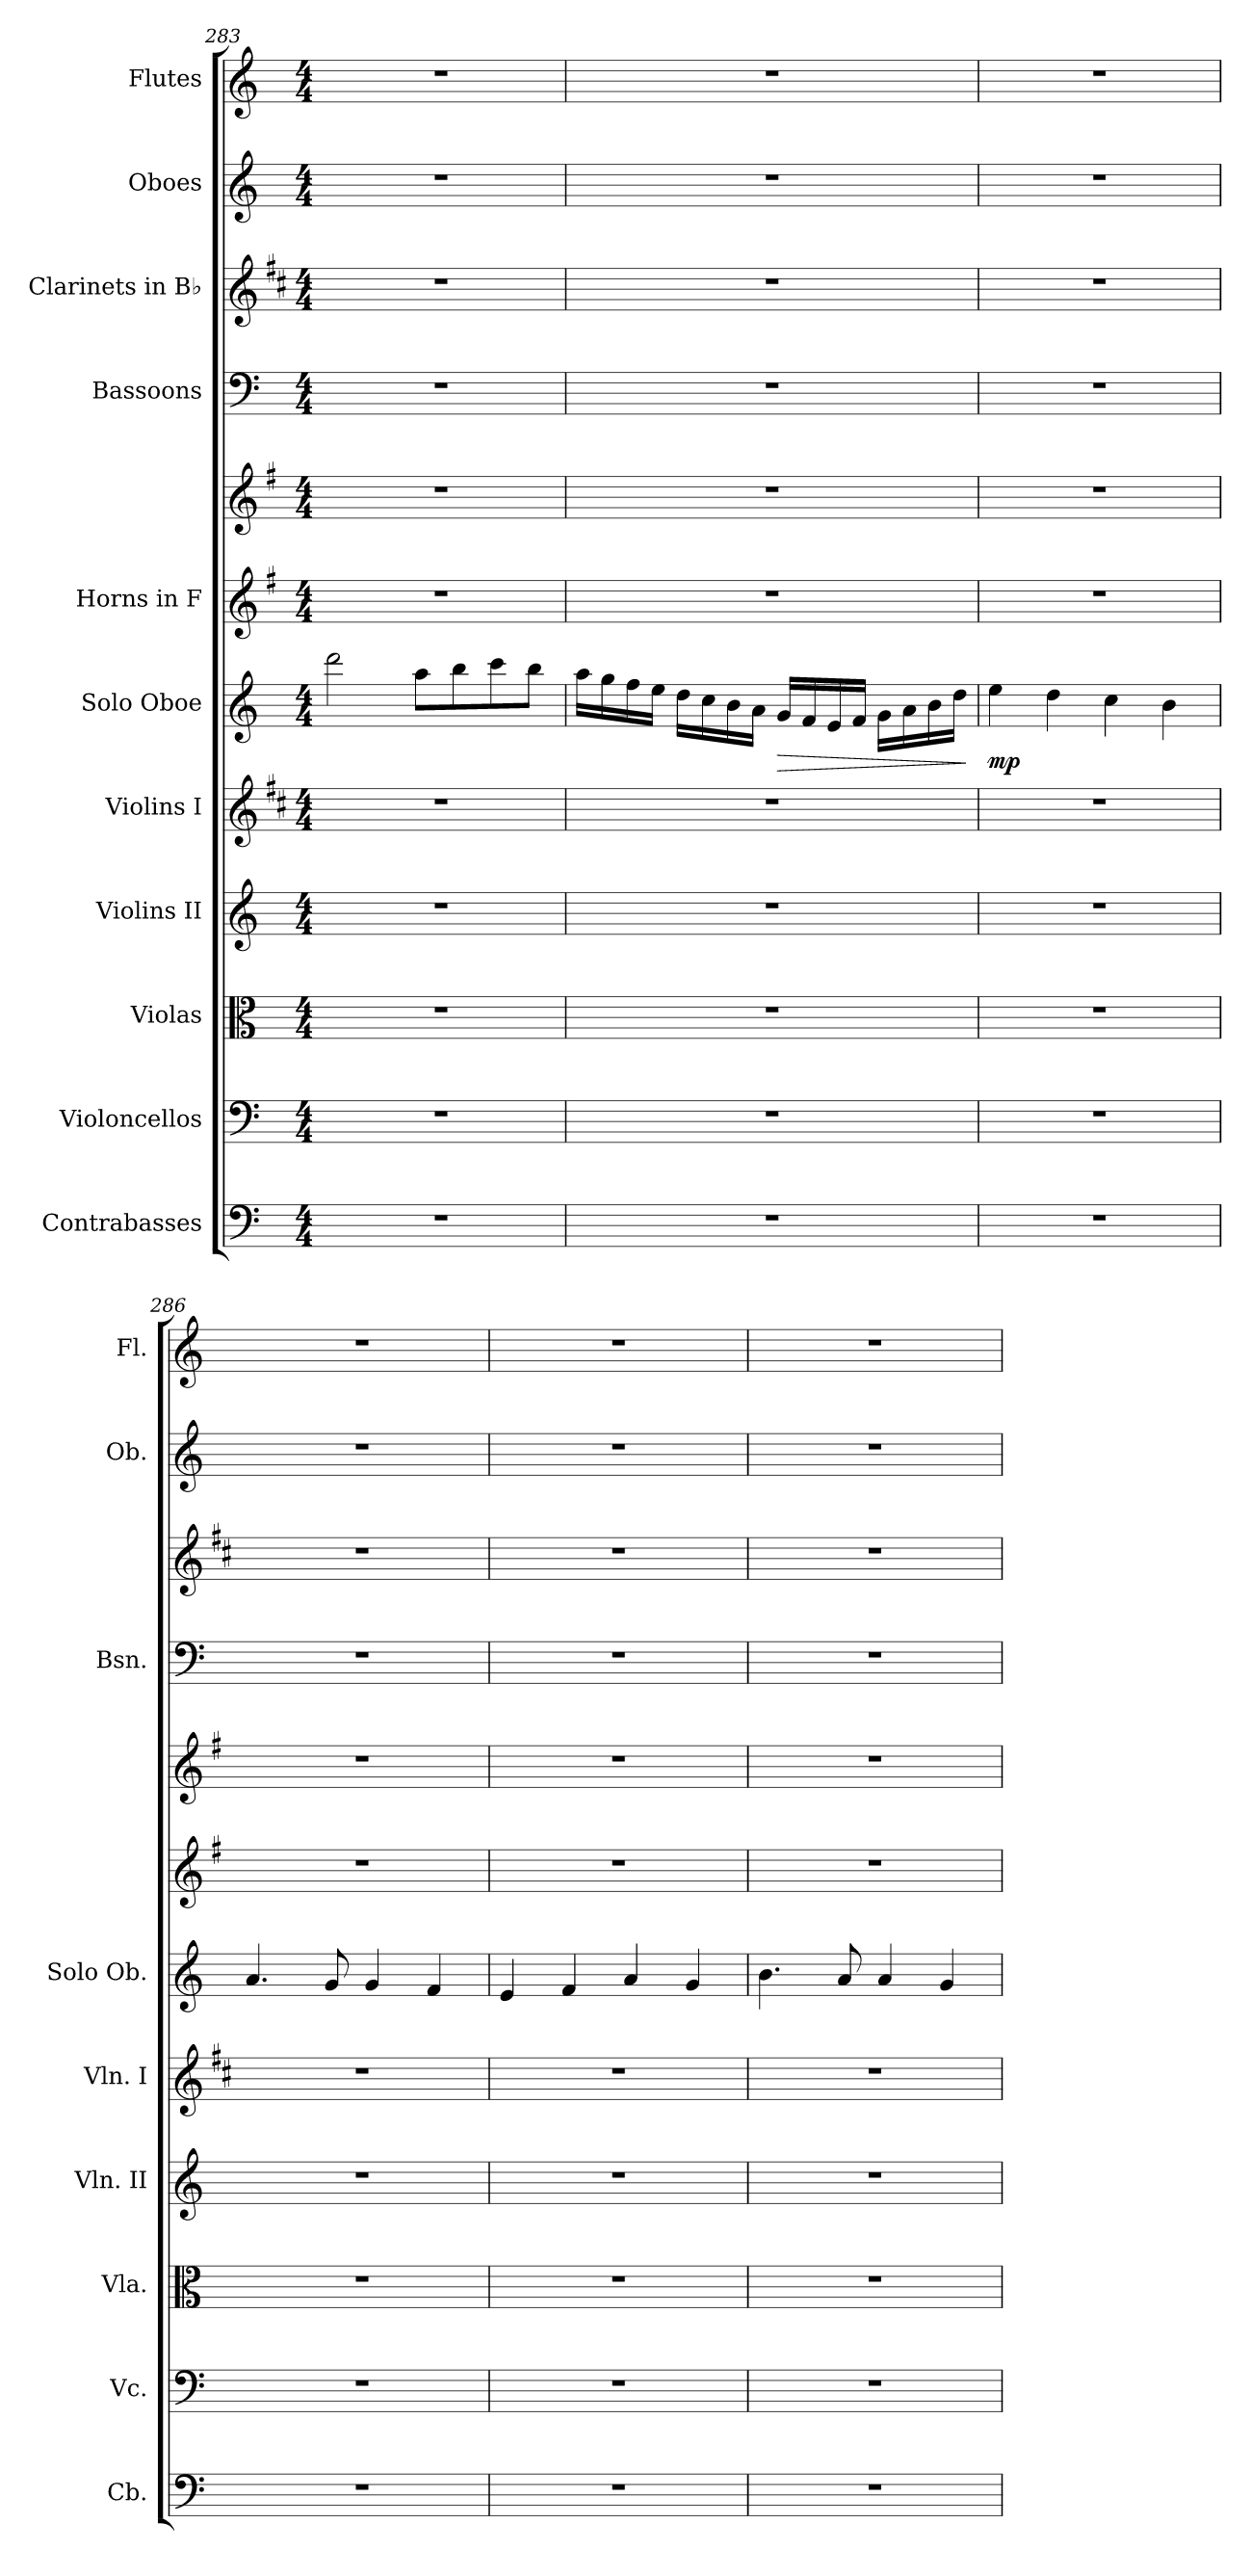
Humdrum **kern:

**kern	**kern	**kern	**kern	**kern	**kern	**dynam	**kern	**kern	**kern	**kern	**kern	**kern
*part11	*part10	*part9	*part8	*part7	*part6	*part6	*part5	*part5	*part4	*part3	*part2	*part1
*staff12	*staff11	*staff10	*staff9	*staff8	*staff7	*staff7	*staff6	*staff5	*staff4	*staff3	*staff2	*staff1
*I"Contrabasses	*I"Violoncellos	*I"Violas	*I"Violins II	*I"Violins I	*I"Solo Oboe	*	*I"Horns in F	*	*I"Bassoons	*I"Clarinets in B♭	*I"Oboes	*I"Flutes
*I'Cb.	*I'Vc.	*I'Vla.	*I'Vln. II	*I'Vln. I	*I'Solo Ob.	*	*	*	*I'Bsn.	*	*I'Ob.	*I'Fl.
*clefF4	*clefF4	*clefC3	*clefG2	*clefG2	*clefG2	*	*clefG2	*clefG2	*clefF4	*clefG2	*clefG2	*clefG2
*ITrd7c12	*	*	*	*ITrd1c2	*	*	*ITrd4c7	*ITrd4c7	*	*ITrd1c2	*	*
*k[]	*k[]	*k[]	*k[]	*k[]	*k[]	*	*k[]	*k[]	*k[]	*k[]	*k[]	*k[]
*M4/4	*M4/4	*M4/4	*M4/4	*M4/4	*M4/4	*	*M4/4	*M4/4	*M4/4	*M4/4	*M4/4	*M4/4
=283	=283	=283	=283	=283	=283	=283	=283	=283	=283	=283	=283	=283
1r	1r	1r	1r	1r	2ddd\	.	1r	1r	1r	1r	1r	1r
.	.	.	.	.	8aa\L	.	.	.	.	.	.	.
.	.	.	.	.	8bb\	.	.	.	.	.	.	.
.	.	.	.	.	8ccc\	.	.	.	.	.	.	.
.	.	.	.	.	8bb\J	.	.	.	.	.	.	.
!!LO:LB:g=z
=284	=284	=284	=284	=284	=284	=284	=284	=284	=284	=284	=284	=284
1r	1r	1r	1r	1r	16aa\LL	.	1r	1r	1r	1r	1r	1r
.	.	.	.	.	16gg\	.	.	.	.	.	.	.
.	.	.	.	.	16ff\	.	.	.	.	.	.	.
.	.	.	.	.	16ee\JJ	.	.	.	.	.	.	.
.	.	.	.	.	16dd\LL	.	.	.	.	.	.	.
.	.	.	.	.	16cc\	.	.	.	.	.	.	.
.	.	.	.	.	16b\	.	.	.	.	.	.	.
.	.	.	.	.	16a\JJ	.	.	.	.	.	.	.
!	!	!	!	!	!	!LO:HP:b	!	!	!	!	!	!
.	.	.	.	.	16g/LL	>	.	.	.	.	.	.
.	.	.	.	.	16f/	.	.	.	.	.	.	.
.	.	.	.	.	16e/	.	.	.	.	.	.	.
.	.	.	.	.	16f/JJ	.	.	.	.	.	.	.
.	.	.	.	.	16g\LL	.	.	.	.	.	.	.
.	.	.	.	.	16a\	.	.	.	.	.	.	.
.	.	.	.	.	16b\	.	.	.	.	.	.	.
.	.	.	.	.	16dd\JJ	.	.	.	.	.	.	.
.	.	.	.	.	.	]	.	.	.	.	.	.
=285	=285	=285	=285	=285	=285	=285	=285	=285	=285	=285	=285	=285
!	!	!	!	!	!	!LO:DY:b	!	!	!	!	!	!
1r	1r	1r	1r	1r	4ee\	mp	1r	1r	1r	1r	1r	1r
.	.	.	.	.	4dd\	.	.	.	.	.	.	.
.	.	.	.	.	4cc\	.	.	.	.	.	.	.
.	.	.	.	.	4b\	.	.	.	.	.	.	.
=286	=286	=286	=286	=286	=286	=286	=286	=286	=286	=286	=286	=286
1r	1r	1r	1r	1r	4.a/	.	1r	1r	1r	1r	1r	1r
.	.	.	.	.	8g/	.	.	.	.	.	.	.
.	.	.	.	.	4g/	.	.	.	.	.	.	.
.	.	.	.	.	4f/	.	.	.	.	.	.	.
=287	=287	=287	=287	=287	=287	=287	=287	=287	=287	=287	=287	=287
1r	1r	1r	1r	1r	4e/	.	1r	1r	1r	1r	1r	1r
.	.	.	.	.	4f/	.	.	.	.	.	.	.
.	.	.	.	.	4a/	.	.	.	.	.	.	.
.	.	.	.	.	4g/	.	.	.	.	.	.	.
=288	=288	=288	=288	=288	=288	=288	=288	=288	=288	=288	=288	=288
1r	1r	1r	1r	1r	4.b\	.	1r	1r	1r	1r	1r	1r
.	.	.	.	.	8a/	.	.	.	.	.	.	.
.	.	.	.	.	4a/	.	.	.	.	.	.	.
.	.	.	.	.	4g/	.	.	.	.	.	.	.
=	=	=	=	=	=	=	=	=	=	=	=	=
*-	*-	*-	*-	*-	*-	*-	*-	*-	*-	*-	*-	*-
